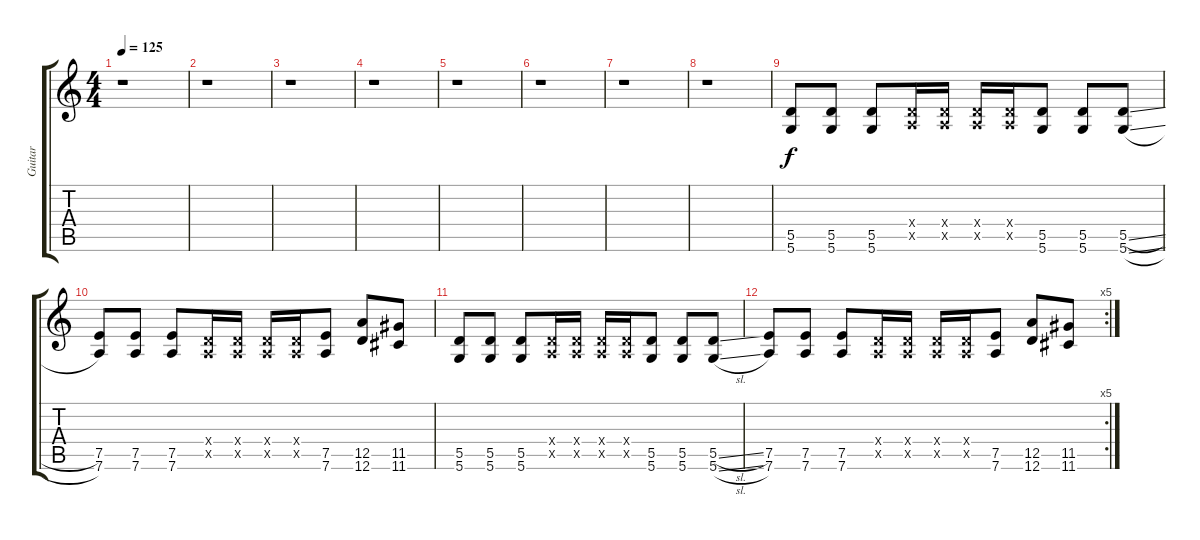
\track ("Guitar" "Guitar") {instrument overdrivenguitar}
\staff {score tabs}
\tuning (E4 B3 G3 D3 A2 D2) {hide}
\ts (4 4)
\tempo 125
\clef g2
\ks c
r.1{dy f} |
r.1 |
r.1 |
r.1 |
r.1 |
r.1 |
r.1 |
r.1 |
(5.5 5.6).8 (5.5 5.6).8 (5.5 5.6).8 (0.4{x} 0.5{x}).16 (0.4{x} 0.5{x}).16 (0.4{x} 0.5{x}).16 (0.4{x} 0.5{x}).16 (5.5 5.6).8 (5.5 5.6).8 (5.5{sl} 5.6{sl}).8 |
(7.5 7.6).8 (7.5 7.6).8 (7.5 7.6).8 (0.4{x} 0.5{x}).16 (0.4{x} 0.5{x}).16 (0.4{x} 0.5{x}).16 (0.4{x} 0.5{x}).16 (7.5 7.6).8 (12.5 12.6).8 (11.5 11.6).8 |
(5.5 5.6).8 (5.5 5.6).8 (5.5 5.6).8 (0.4{x} 0.5{x}).16 (0.4{x} 0.5{x}).16 (0.4{x} 0.5{x}).16 (0.4{x} 0.5{x}).16 (5.5 5.6).8 (5.5 5.6).8 (5.5{sl} 5.6{sl}).8 |
\rc 5
(7.5 7.6).8 (7.5 7.6).8 (7.5 7.6).8 (0.4{x} 0.5{x}).16 (0.4{x} 0.5{x}).16 (0.4{x} 0.5{x}).16 (0.4{x} 0.5{x}).16 (7.5 7.6).8 (12.5 12.6).8 (11.5 11.6).8
